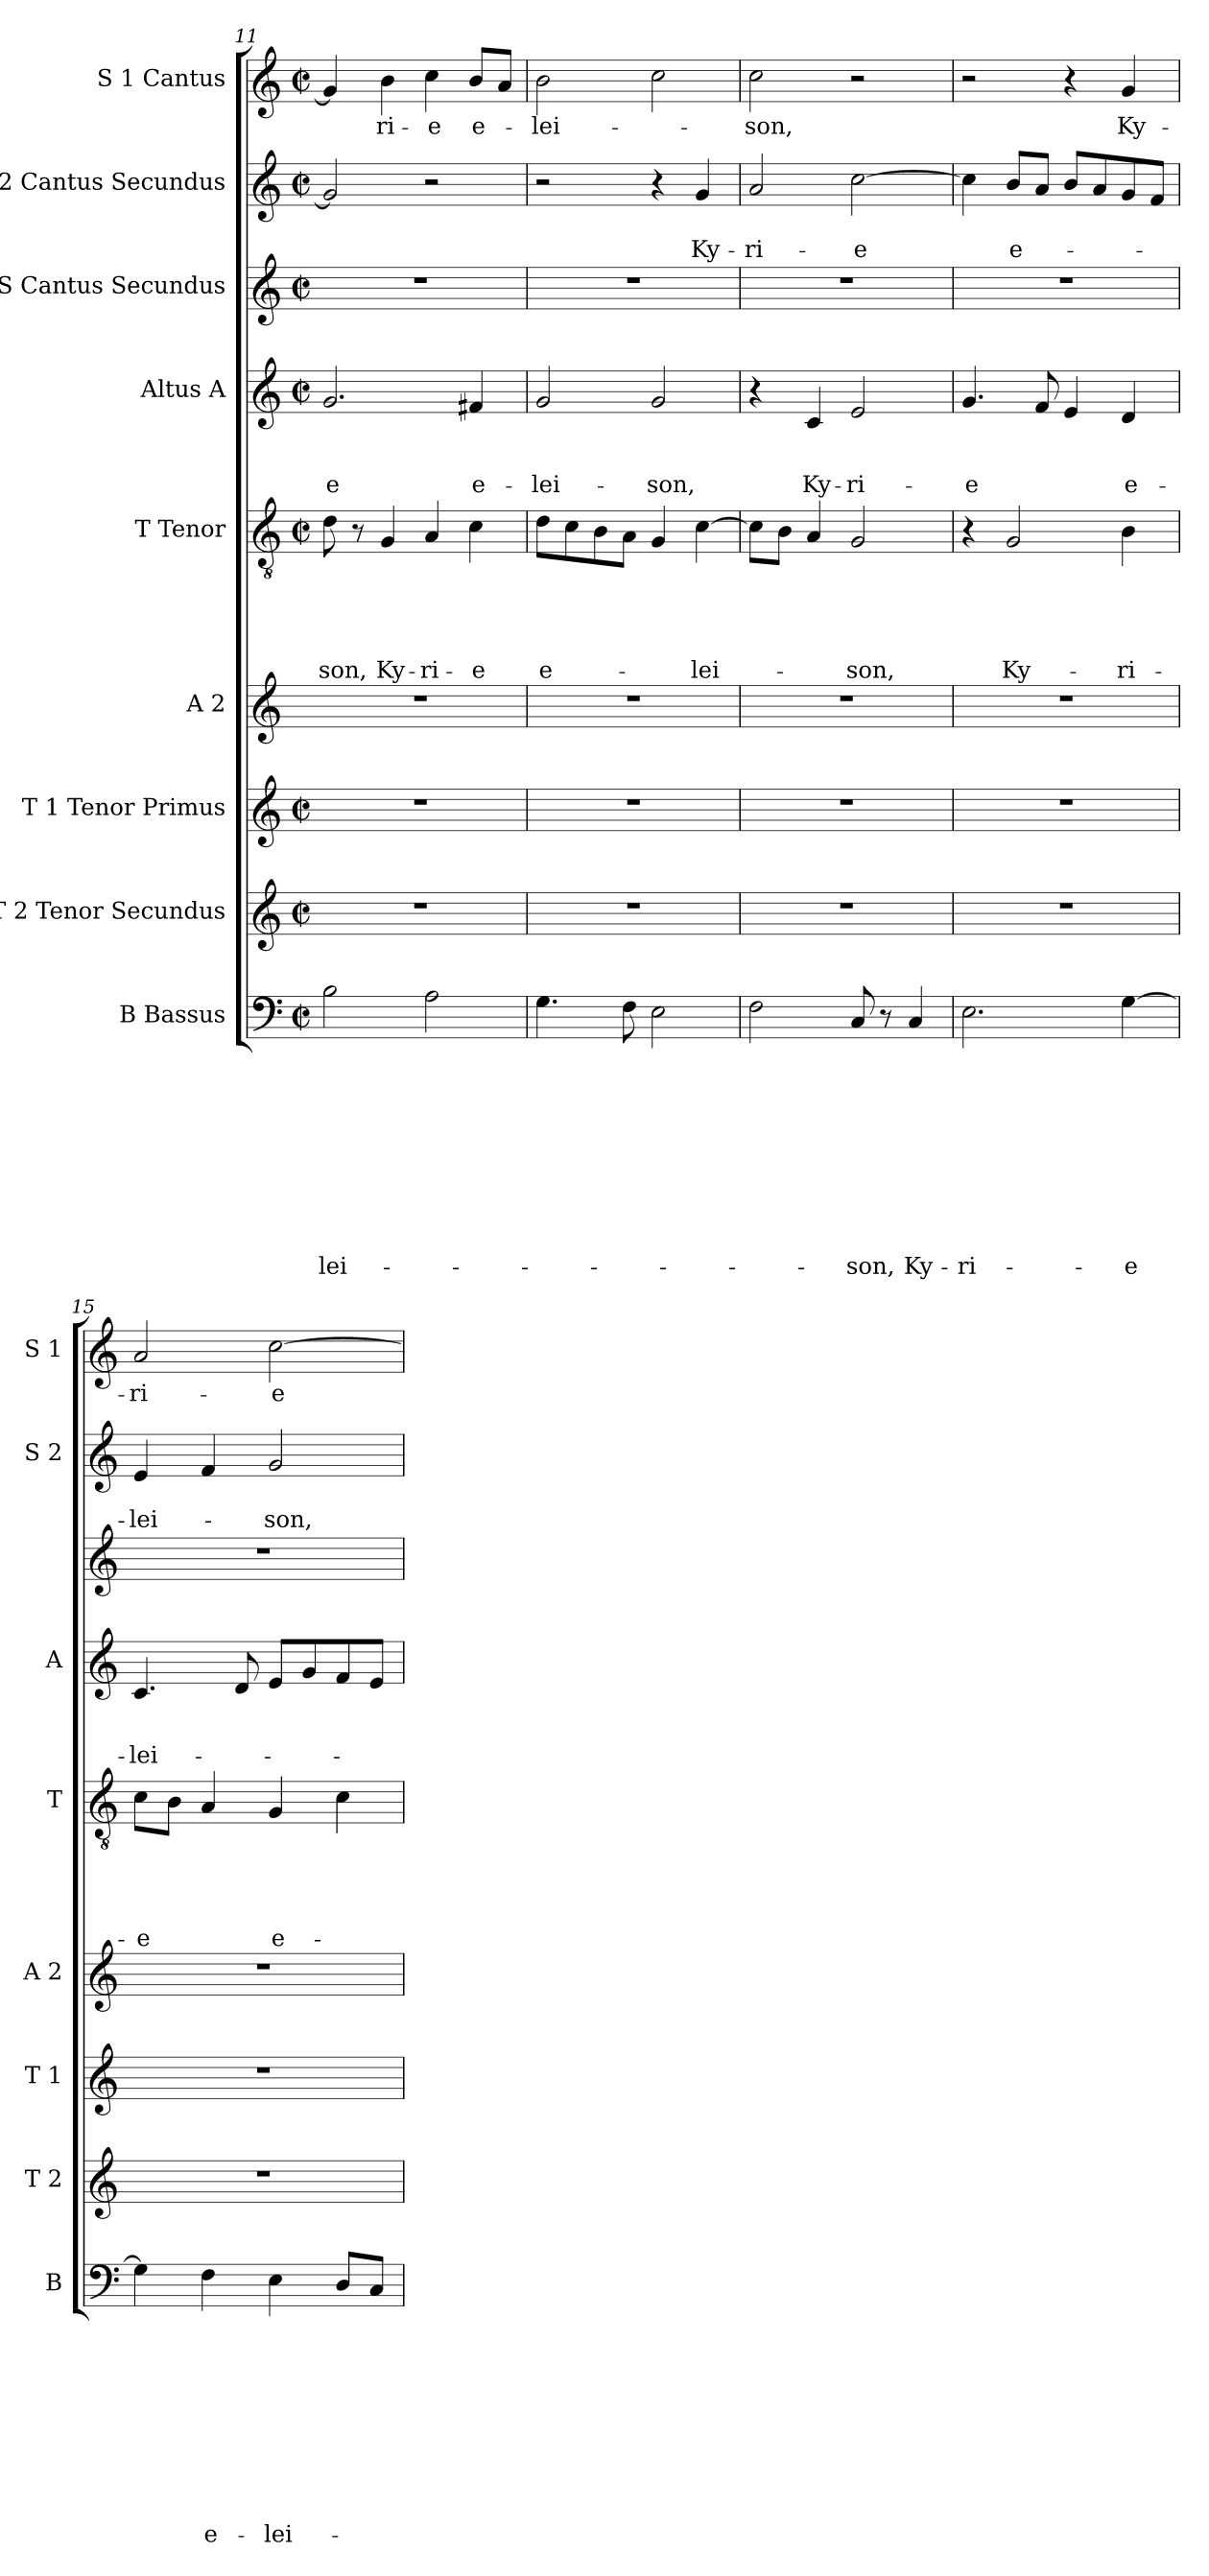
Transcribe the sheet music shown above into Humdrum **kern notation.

**kern	**text	**text	**text	**text	**text	**text	**text	**text	**text	**text	**kern	**kern	**kern	**kern	**text	**text	**text	**text	**text	**kern	**text	**text	**text	**kern	**kern	**text	**text	**kern	**text
*part9	*part9	*part9	*part9	*part9	*part9	*part9	*part9	*part9	*part9	*part9	*part8	*part7	*part6	*part5	*part5	*part5	*part5	*part5	*part5	*part4	*part4	*part4	*part4	*part3	*part2	*part2	*part2	*part1	*part1
*staff9	*staff9	*staff9	*staff9	*staff9	*staff9	*staff9	*staff9	*staff9	*staff9	*staff9	*staff8	*staff7	*staff6	*staff5	*staff5	*staff5	*staff5	*staff5	*staff5	*staff4	*staff4	*staff4	*staff4	*staff3	*staff2	*staff2	*staff2	*staff1	*staff1
*I"B Bassus	*	*	*	*	*	*	*	*	*	*	*I"T 2 Tenor Secundus	*I"T 1 Tenor Primus	*I"A 2	*I"T Tenor	*	*	*	*	*	*I"Altus A	*	*	*	*I"S Cantus Secundus	*I"S 2 Cantus Secundus	*	*	*I"S 1 Cantus	*
*I'B	*	*	*	*	*	*	*	*	*	*	*I'T 2	*I'T 1	*I'A 2	*I'T	*	*	*	*	*	*I'A	*	*	*	*	*I'S 2	*	*	*I'S 1	*
*clefF4	*	*	*	*	*	*	*	*	*	*	*clefG2	*clefG2	*clefG2	*clefGv2	*	*	*	*	*	*clefG2	*	*	*	*clefG2	*clefG2	*	*	*clefG2	*
*k[]	*	*	*	*	*	*	*	*	*	*	*k[]	*k[]	*k[]	*k[]	*	*	*	*	*	*k[]	*	*	*	*k[]	*k[]	*	*	*k[]	*
*C:	*	*	*	*	*	*	*	*	*	*	*C:	*C:	*C:	*C:	*	*	*	*	*	*C:	*	*	*	*C:	*C:	*	*	*C:	*
*M2/2	*	*	*	*	*	*	*	*	*	*	*M2/2	*M2/2	*	*M2/2	*	*	*	*	*	*M2/2	*	*	*	*M2/2	*M2/2	*	*	*M2/2	*
*met(c|)	*	*	*	*	*	*	*	*	*	*	*met(c|)	*met(c|)	*	*met(c|)	*	*	*	*	*	*met(c|)	*	*	*	*met(c|)	*met(c|)	*	*	*met(c|)	*
=11	=11	=11	=11	=11	=11	=11	=11	=11	=11	=11	=11	=11	=11	=11	=11	=11	=11	=11	=11	=11	=11	=11	=11	=11	=11	=11	=11	=11	=11
!	!	!	!	!	!	!	!	!	!	!LO:LY:b	!	!	!	!	!	!	!	!	!LO:LY:b	!	!	!	!LO:LY:b	!	!	!	!	!	!
2B\	.	.	.	.	.	.	.	.	.	-lei-	1r	1r	1r	8d\	.	.	.	.	-son,	2.g/	.	.	-e	1r	2g/]	.	.	4g/]	.
.	.	.	.	.	.	.	.	.	.	.	.	.	.	8r	.	.	.	.	.	.	.	.	.	.	.	.	.	.	.
!	!	!	!	!	!	!	!	!	!	!	!	!	!	!	!	!	!	!	!LO:LY:b	!	!	!	!	!	!	!	!	!	!LO:LY:b
.	.	.	.	.	.	.	.	.	.	.	.	.	.	4G/	.	.	.	.	Ky-	.	.	.	.	.	.	.	.	4b\	-ri-
!	!	!	!	!	!	!	!	!	!	!	!	!	!	!	!	!	!	!	!LO:LY:b	!	!	!	!	!	!	!	!	!	!LO:LY:b
2A\	.	.	.	.	.	.	.	.	.	.	.	.	.	4A/	.	.	.	.	-ri-	.	.	.	.	.	2r	.	.	4cc\	-e
!	!	!	!	!	!	!	!	!	!	!	!	!	!	!	!	!	!	!	!LO:LY:b	!	!	!	!LO:LY:b	!	!	!	!	!	!LO:LY:b
.	.	.	.	.	.	.	.	.	.	.	.	.	.	4c\	.	.	.	.	-e	4f#X/	.	.	e-	.	.	.	.	8b/L	e-
.	.	.	.	.	.	.	.	.	.	.	.	.	.	.	.	.	.	.	.	.	.	.	.	.	.	.	.	8a/J	.
=12	=12	=12	=12	=12	=12	=12	=12	=12	=12	=12	=12	=12	=12	=12	=12	=12	=12	=12	=12	=12	=12	=12	=12	=12	=12	=12	=12	=12	=12
!	!	!	!	!	!	!	!	!	!	!	!	!	!	!	!	!	!	!	!LO:LY:b	!	!	!	!LO:LY:b	!	!	!	!	!	!LO:LY:b
4.G\	.	.	.	.	.	.	.	.	.	.	1r	1r	1r	8d\L	.	.	.	.	e-	2g/	.	.	-lei-	1r	2r	.	.	2b\	-lei-
.	.	.	.	.	.	.	.	.	.	.	.	.	.	8c\	.	.	.	.	.	.	.	.	.	.	.	.	.	.	.
.	.	.	.	.	.	.	.	.	.	.	.	.	.	8B\	.	.	.	.	.	.	.	.	.	.	.	.	.	.	.
8F\	.	.	.	.	.	.	.	.	.	.	.	.	.	8A\J	.	.	.	.	.	.	.	.	.	.	.	.	.	.	.
!	!	!	!	!	!	!	!	!	!	!	!	!	!	!	!	!	!	!	!	!	!	!	!LO:LY:b	!	!	!	!	!	!
2E\	.	.	.	.	.	.	.	.	.	.	.	.	.	4G/	.	.	.	.	.	2g/	.	.	-son,	.	4r	.	.	2cc\	.
!	!	!	!	!	!	!	!	!	!	!	!	!	!	!	!	!	!	!	!LO:LY:b	!	!	!	!	!	!	!	!LO:LY:b	!	!
.	.	.	.	.	.	.	.	.	.	.	.	.	.	[>4c\	.	.	.	.	-lei-	.	.	.	.	.	4g/	.	Ky-	.	.
=13	=13	=13	=13	=13	=13	=13	=13	=13	=13	=13	=13	=13	=13	=13	=13	=13	=13	=13	=13	=13	=13	=13	=13	=13	=13	=13	=13	=13	=13
!	!	!	!	!	!	!	!	!	!	!	!	!	!	!	!	!	!	!	!	!	!	!	!	!	!	!	!LO:LY:b	!	!LO:LY:b
2F\	.	.	.	.	.	.	.	.	.	.	1r	1r	1r	8c\L]	.	.	.	.	.	4r	.	.	.	1r	2a/	.	-ri-	2cc\	-son,
.	.	.	.	.	.	.	.	.	.	.	.	.	.	8B\J	.	.	.	.	.	.	.	.	.	.	.	.	.	.	.
!	!	!	!	!	!	!	!	!	!	!	!	!	!	!	!	!	!	!	!	!	!	!	!LO:LY:b	!	!	!	!	!	!
.	.	.	.	.	.	.	.	.	.	.	.	.	.	4A/	.	.	.	.	.	4c/	.	.	Ky-	.	.	.	.	.	.
!	!	!	!	!	!	!	!	!	!	!LO:LY:b	!	!	!	!	!	!	!	!	!LO:LY:b	!	!	!	!LO:LY:b	!	!	!	!LO:LY:b:rj	!	!
8C/	.	.	.	.	.	.	.	.	.	-son,	.	.	.	2G/	.	.	.	.	-son,	2e/	.	.	-ri-	.	[>2cc\	.	-e	2r	.
8r	.	.	.	.	.	.	.	.	.	.	.	.	.	.	.	.	.	.	.	.	.	.	.	.	.	.	.	.	.
!	!	!	!	!	!	!	!	!	!	!LO:LY:b	!	!	!	!	!	!	!	!	!	!	!	!	!	!	!	!	!	!	!
4C/	.	.	.	.	.	.	.	.	.	Ky-	.	.	.	.	.	.	.	.	.	.	.	.	.	.	.	.	.	.	.
=14	=14	=14	=14	=14	=14	=14	=14	=14	=14	=14	=14	=14	=14	=14	=14	=14	=14	=14	=14	=14	=14	=14	=14	=14	=14	=14	=14	=14	=14
!	!	!	!	!	!	!	!	!	!	!LO:LY:b	!	!	!	!	!	!	!	!	!	!	!	!	!LO:LY:b:rj	!	!	!	!	!	!
2.E\	.	.	.	.	.	.	.	.	.	-ri-	1r	1r	1r	4r	.	.	.	.	.	4.g/	.	.	-e	1r	4cc\]	.	.	2r	.
!	!	!	!	!	!	!	!	!	!	!	!	!	!	!	!	!	!	!	!LO:LY:b	!	!	!	!	!	!	!	!LO:LY:b	!	!
.	.	.	.	.	.	.	.	.	.	.	.	.	.	2G/	.	.	.	.	Ky-	.	.	.	.	.	8b/L	.	e-	.	.
.	.	.	.	.	.	.	.	.	.	.	.	.	.	.	.	.	.	.	.	8f/	.	.	.	.	8a/J	.	.	.	.
.	.	.	.	.	.	.	.	.	.	.	.	.	.	.	.	.	.	.	.	4e/	.	.	.	.	8b/L	.	.	4r	.
.	.	.	.	.	.	.	.	.	.	.	.	.	.	.	.	.	.	.	.	.	.	.	.	.	8a/	.	.	.	.
!	!	!	!	!	!	!	!	!	!	!LO:LY:b:rj	!	!	!	!	!	!	!	!	!LO:LY:b	!	!	!	!LO:LY:b	!	!	!	!	!	!LO:LY:b
[>4G\	.	.	.	.	.	.	.	.	.	-e	.	.	.	4B\	.	.	.	.	-ri-	4d/	.	.	e-	.	8g/	.	.	4g/	Ky-
.	.	.	.	.	.	.	.	.	.	.	.	.	.	.	.	.	.	.	.	.	.	.	.	.	8f/J	.	.	.	.
!!LO:PB:g=z
=15	=15	=15	=15	=15	=15	=15	=15	=15	=15	=15	=15	=15	=15	=15	=15	=15	=15	=15	=15	=15	=15	=15	=15	=15	=15	=15	=15	=15	=15
!	!	!	!	!	!	!	!	!	!	!	!	!	!	!	!	!	!	!	!LO:LY:b:rj	!	!	!	!LO:LY:b	!	!	!	!LO:LY:b	!	!LO:LY:b
4G\]	.	.	.	.	.	.	.	.	.	.	1r	1r	1r	8c\L	.	.	.	.	-e	4.c/	.	.	-lei-	1r	4e/	.	-lei-	2a/	-ri-
.	.	.	.	.	.	.	.	.	.	.	.	.	.	8B\J	.	.	.	.	.	.	.	.	.	.	.	.	.	.	.
!	!	!	!	!	!	!	!	!	!	!LO:LY:b	!	!	!	!	!	!	!	!	!	!	!	!	!	!	!	!	!	!	!
4F\	.	.	.	.	.	.	.	.	.	e-	.	.	.	4A/	.	.	.	.	.	.	.	.	.	.	4f/	.	.	.	.
.	.	.	.	.	.	.	.	.	.	.	.	.	.	.	.	.	.	.	.	8d/	.	.	.	.	.	.	.	.	.
!	!	!	!	!	!	!	!	!	!	!LO:LY:b	!	!	!	!	!	!	!	!	!LO:LY:b	!	!	!	!	!	!	!	!LO:LY:b	!	!LO:LY:b:rj
4E\	.	.	.	.	.	.	.	.	.	-lei-	.	.	.	4G/	.	.	.	.	e-	8e/L	.	.	.	.	2g/	.	-son,	[>2cc\	-e
.	.	.	.	.	.	.	.	.	.	.	.	.	.	.	.	.	.	.	.	8g/	.	.	.	.	.	.	.	.	.
8D/L	.	.	.	.	.	.	.	.	.	.	.	.	.	4c\	.	.	.	.	.	8f/	.	.	.	.	.	.	.	.	.
8C/J	.	.	.	.	.	.	.	.	.	.	.	.	.	.	.	.	.	.	.	8e/J	.	.	.	.	.	.	.	.	.
=	=	=	=	=	=	=	=	=	=	=	=	=	=	=	=	=	=	=	=	=	=	=	=	=	=	=	=	=	=
*-	*-	*-	*-	*-	*-	*-	*-	*-	*-	*-	*-	*-	*-	*-	*-	*-	*-	*-	*-	*-	*-	*-	*-	*-	*-	*-	*-	*-	*-
